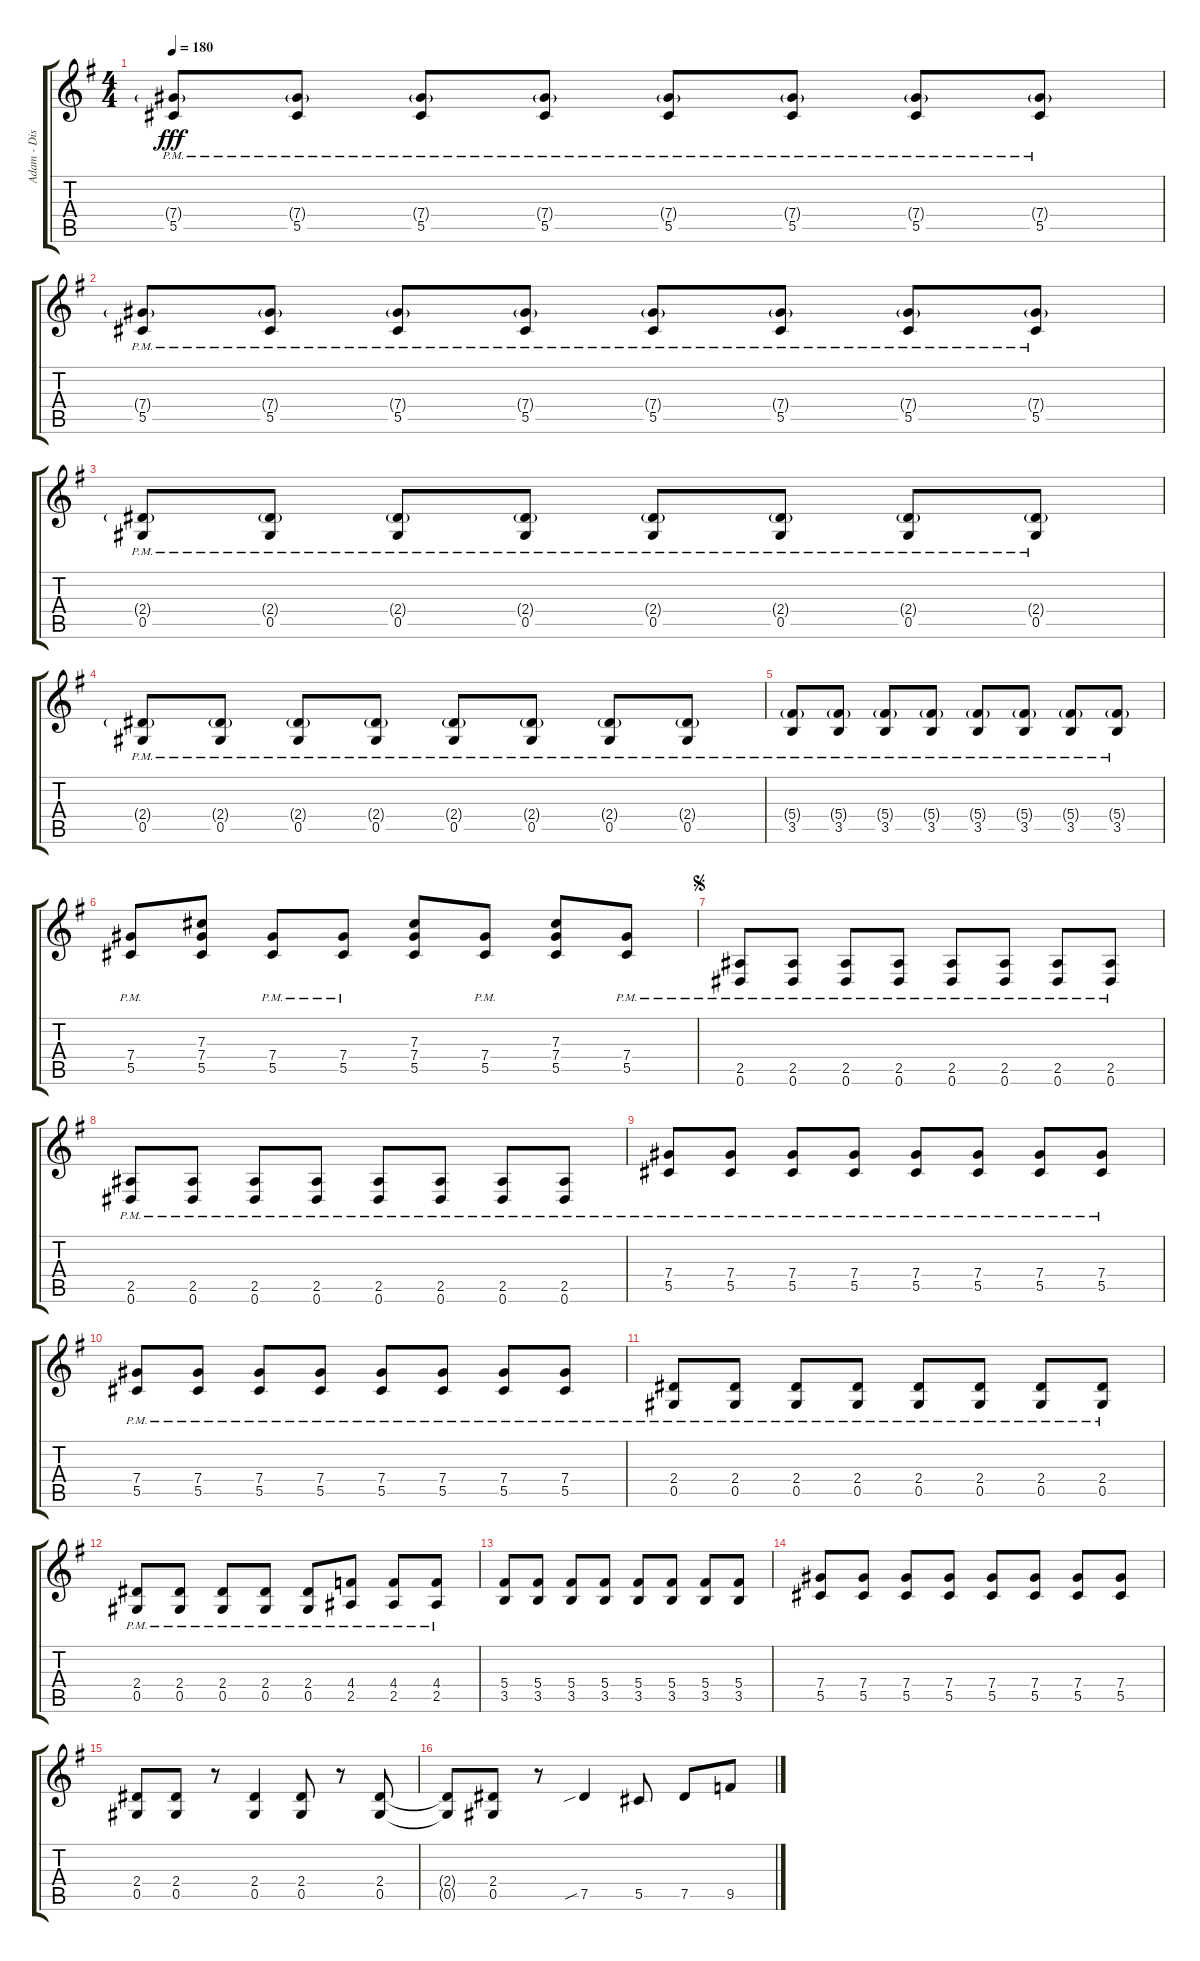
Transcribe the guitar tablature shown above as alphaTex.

\track ("Adam - Distortion Guitar" "Adam - Dis") {instrument distortionguitar}
\staff {score tabs}
\tuning (Eb4 Bb3 Gb3 Db3 Ab2 Eb2) {hide}
\ts (4 4)
\tempo 180
\clef g2
\ks g
(7.4{g pm} 5.5{pm}).8{dy fff} (7.4{g pm} 5.5{pm}).8 (7.4{g pm} 5.5{pm}).8 (7.4{g pm} 5.5{pm}).8 (7.4{g pm} 5.5{pm}).8 (7.4{g pm} 5.5{pm}).8 (7.4{g pm} 5.5{pm}).8 (7.4{g pm} 5.5{pm}).8 |
(7.4{g pm} 5.5{pm}).8 (7.4{g pm} 5.5{pm}).8 (7.4{g pm} 5.5{pm}).8 (7.4{g pm} 5.5{pm}).8 (7.4{g pm} 5.5{pm}).8 (7.4{g pm} 5.5{pm}).8 (7.4{g pm} 5.5{pm}).8 (7.4{g pm} 5.5{pm}).8 |
(2.4{g pm} 0.5{pm}).8 (2.4{g pm} 0.5{pm}).8 (2.4{g pm} 0.5{pm}).8 (2.4{g pm} 0.5{pm}).8 (2.4{g pm} 0.5{pm}).8 (2.4{g pm} 0.5{pm}).8 (2.4{g pm} 0.5{pm}).8 (2.4{g pm} 0.5{pm}).8 |
(2.4{g pm} 0.5{pm}).8 (2.4{g pm} 0.5{pm}).8 (2.4{g pm} 0.5{pm}).8 (2.4{g pm} 0.5{pm}).8 (2.4{g pm} 0.5{pm}).8 (2.4{g pm} 0.5{pm}).8 (2.4{g pm} 0.5{pm}).8 (2.4{g pm} 0.5{pm}).8 |
(5.4{g pm} 3.5{pm}).8 (5.4{g pm} 3.5{pm}).8 (5.4{g pm} 3.5{pm}).8 (5.4{g pm} 3.5{pm}).8 (5.4{g pm} 3.5{pm}).8 (5.4{g pm} 3.5{pm}).8 (5.4{g pm} 3.5{pm}).8 (5.4{g pm} 3.5{pm}).8 |
(7.4{pm} 5.5{pm}).8 (7.3 7.4 5.5).8 (7.4{pm} 5.5{pm}).8 (7.4{pm} 5.5{pm}).8 (7.3 7.4 5.5).8 (7.4{pm} 5.5{pm}).8 (7.3 7.4 5.5).8 (7.4{pm} 5.5{pm}).8 |
\jump segno
(2.5{pm} 0.6{pm}).8 (2.5{pm} 0.6{pm}).8 (2.5{pm} 0.6{pm}).8 (2.5{pm} 0.6{pm}).8 (2.5{pm} 0.6{pm}).8 (2.5{pm} 0.6{pm}).8 (2.5{pm} 0.6{pm}).8 (2.5{pm} 0.6{pm}).8 |
(2.5{pm} 0.6{pm}).8 (2.5{pm} 0.6{pm}).8 (2.5{pm} 0.6{pm}).8 (2.5{pm} 0.6{pm}).8 (2.5{pm} 0.6{pm}).8 (2.5{pm} 0.6{pm}).8 (2.5{pm} 0.6{pm}).8 (2.5{pm} 0.6{pm}).8 |
(7.4{pm} 5.5{pm}).8 (7.4{pm} 5.5{pm}).8 (7.4{pm} 5.5{pm}).8 (7.4{pm} 5.5{pm}).8 (7.4{pm} 5.5{pm}).8 (7.4{pm} 5.5{pm}).8 (7.4{pm} 5.5{pm}).8 (7.4{pm} 5.5{pm}).8 |
(7.4{pm} 5.5{pm}).8 (7.4{pm} 5.5{pm}).8 (7.4{pm} 5.5{pm}).8 (7.4{pm} 5.5{pm}).8 (7.4{pm} 5.5{pm}).8 (7.4{pm} 5.5{pm}).8 (7.4{pm} 5.5{pm}).8 (7.4{pm} 5.5{pm}).8 |
(2.4{pm} 0.5{pm}).8 (2.4{pm} 0.5{pm}).8 (2.4{pm} 0.5{pm}).8 (2.4{pm} 0.5{pm}).8 (2.4{pm} 0.5{pm}).8 (2.4{pm} 0.5{pm}).8 (2.4{pm} 0.5{pm}).8 (2.4{pm} 0.5{pm}).8 |
(2.4{pm} 0.5{pm}).8 (2.4{pm} 0.5{pm}).8 (2.4{pm} 0.5{pm}).8 (2.4{pm} 0.5{pm}).8 (2.4{pm} 0.5{pm}).8 (4.4{pm} 2.5{pm}).8 (4.4{pm} 2.5{pm}).8 (4.4{pm} 2.5{pm}).8 |
(5.4 3.5).8 (5.4 3.5).8 (5.4 3.5).8 (5.4 3.5).8 (5.4 3.5).8 (5.4 3.5).8 (5.4 3.5).8 (5.4 3.5).8 |
(7.4 5.5).8 (7.4 5.5).8 (7.4 5.5).8 (7.4 5.5).8 (7.4 5.5).8 (7.4 5.5).8 (7.4 5.5).8 (7.4 5.5).8 |
(2.4 0.5).8 (2.4 0.5).8 r.8 (2.4 0.5).4 (2.4 0.5).8 r.8 (2.4 0.5).8 |
(2.4{t} 0.5{t}).8 (2.4 0.5).8 r.8 7.5{sib}.4 5.5.8 7.5.8 9.5.8
